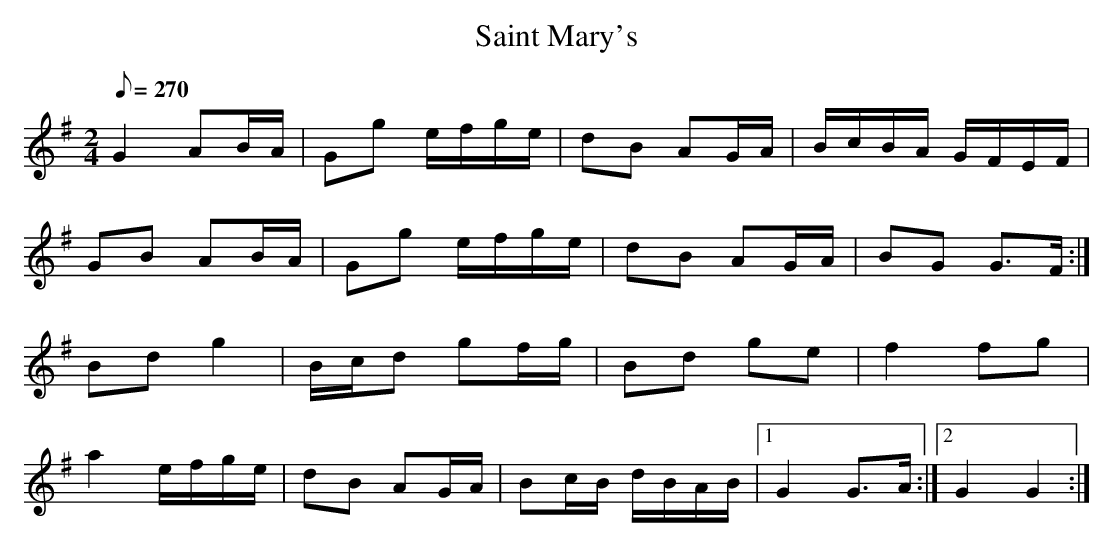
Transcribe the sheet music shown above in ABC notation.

X:1
T: Saint Mary's
L: 1/8
M: 2/4
Q: 270
K: G
G2 AB/A/|Gg e/f/g/e/|dB AG/A/|B/c/B/A/ G/F/E/F/|
GB AB/A/|Gg e/f/g/e/|dB AG/A/|BG G>F :|
Bd g2|B/c/d gf/g/|Bd ge|f2 fg|
a2 e/f/g/e/|dB AG/A/|Bc/B/ d/B/A/B/|1 G2 G>A :|2\
G2 G2 :|
